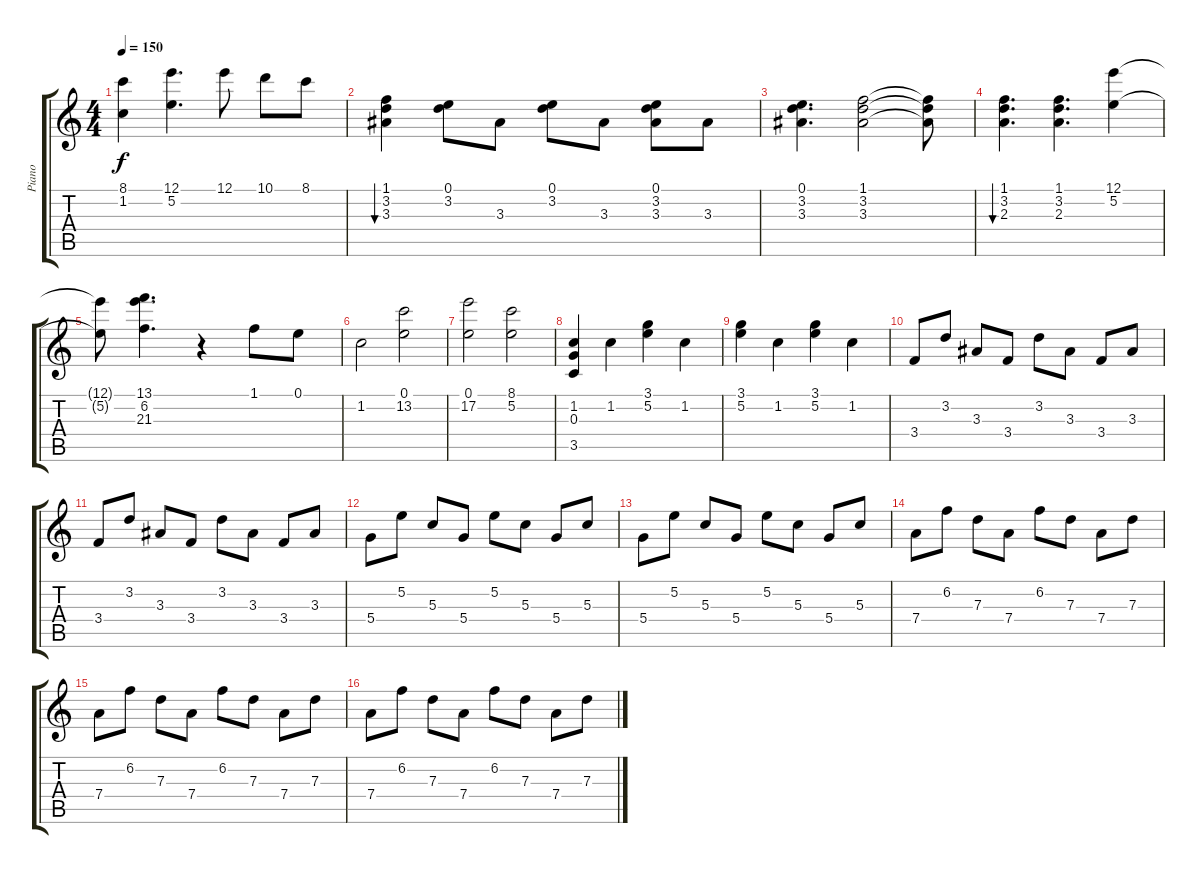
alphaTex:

\track ("Piano" "Piano") {instrument brightacousticpiano}
\staff {score tabs}
\tuning (E5 B4 G4 D4 A3 E3) {hide}
\ts (4 4)
\tempo 150
\clef g2
\ks c
(8.1 1.2).4{dy f} (12.1 5.2).4{d} 12.1.8 10.1.8 8.1.8 |
(1.1 3.2 3.3).4{bu 480} (0.1 3.2).8 3.3.8 (0.1 3.2).8 3.3.8 (0.1 3.2 3.3).8 3.3.8 |
(0.1 3.2 3.3).4{d} (1.1 3.2 3.3).2 (1.1{t} 3.2{t} 3.3{t}).8 |
(1.1 3.2 2.3).4{d bu 480} (1.1 3.2 2.3).4{d} (12.1 5.2).4 |
(12.1{t} 5.2{t}).8 (13.1 6.2 21.3).4{d} r.4 1.1.8 0.1.8 |
1.2.2 (0.1 13.2).2 |
(0.1 17.2).2 (8.1 5.2).2 |
(1.2 0.3 3.5).4 1.2.4 (3.1 5.2).4 1.2.4 |
(3.1 5.2).4 1.2.4 (3.1 5.2).4 1.2.4 |
3.4.8 3.2.8 3.3.8 3.4.8 3.2.8 3.3.8 3.4.8 3.3.8 |
3.4.8 3.2.8 3.3.8 3.4.8 3.2.8 3.3.8 3.4.8 3.3.8 |
5.4.8 5.2.8 5.3.8 5.4.8 5.2.8 5.3.8 5.4.8 5.3.8 |
5.4.8 5.2.8 5.3.8 5.4.8 5.2.8 5.3.8 5.4.8 5.3.8 |
7.4.8 6.2.8 7.3.8 7.4.8 6.2.8 7.3.8 7.4.8 7.3.8 |
7.4.8 6.2.8 7.3.8 7.4.8 6.2.8 7.3.8 7.4.8 7.3.8 |
7.4.8 6.2.8 7.3.8 7.4.8 6.2.8 7.3.8 7.4.8 7.3.8
